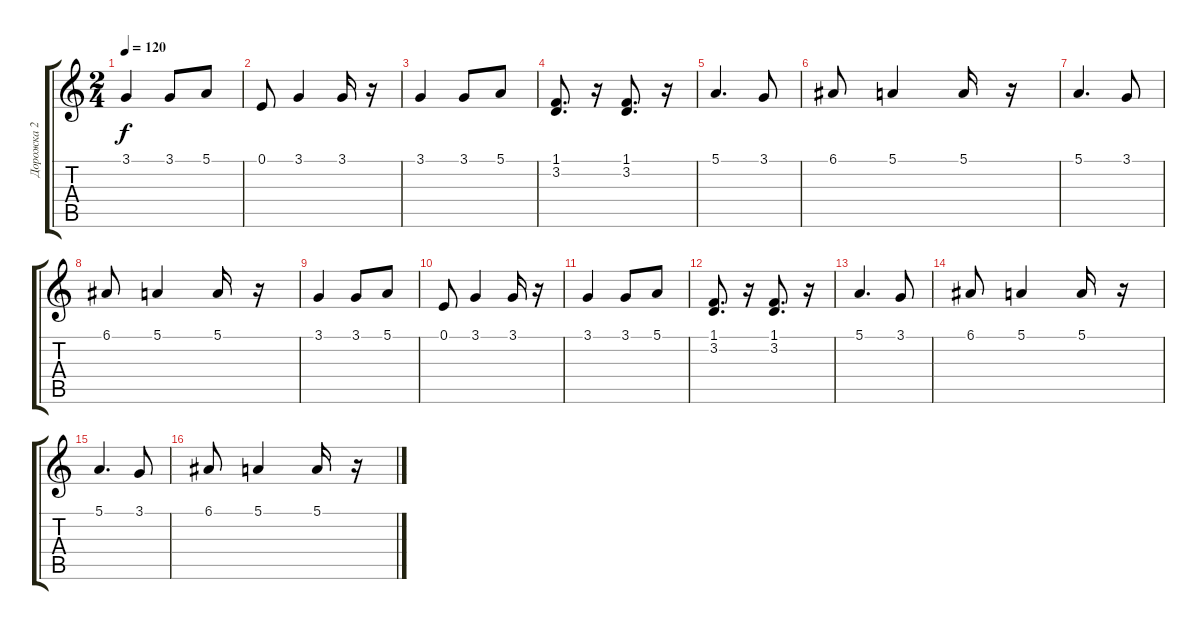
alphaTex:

\track ("Дорожка 2" "Дорожка 2") {instrument tangoaccordion}
\staff {score tabs}
\tuning (E4 B3 G3 D3 A2 E2) {hide}
\ts (2 4)
\tempo 120
\clef g2
\ks c
3.1.4{dy f} 3.1.8 5.1.8 |
0.1.8 3.1.4 3.1.16 r.16 |
3.1.4 3.1.8 5.1.8 |
(1.1 3.2).8{d} r.16 (1.1 3.2).8{d} r.16 |
5.1.4{d} 3.1.8 |
6.1.8 5.1.4 5.1.16 r.16 |
5.1.4{d} 3.1.8 |
6.1.8 5.1.4 5.1.16 r.16 |
3.1.4 3.1.8 5.1.8 |
0.1.8 3.1.4 3.1.16 r.16 |
3.1.4 3.1.8 5.1.8 |
(1.1 3.2).8{d} r.16 (1.1 3.2).8{d} r.16 |
5.1.4{d} 3.1.8 |
6.1.8 5.1.4 5.1.16 r.16 |
5.1.4{d} 3.1.8 |
6.1.8 5.1.4 5.1.16 r.16
